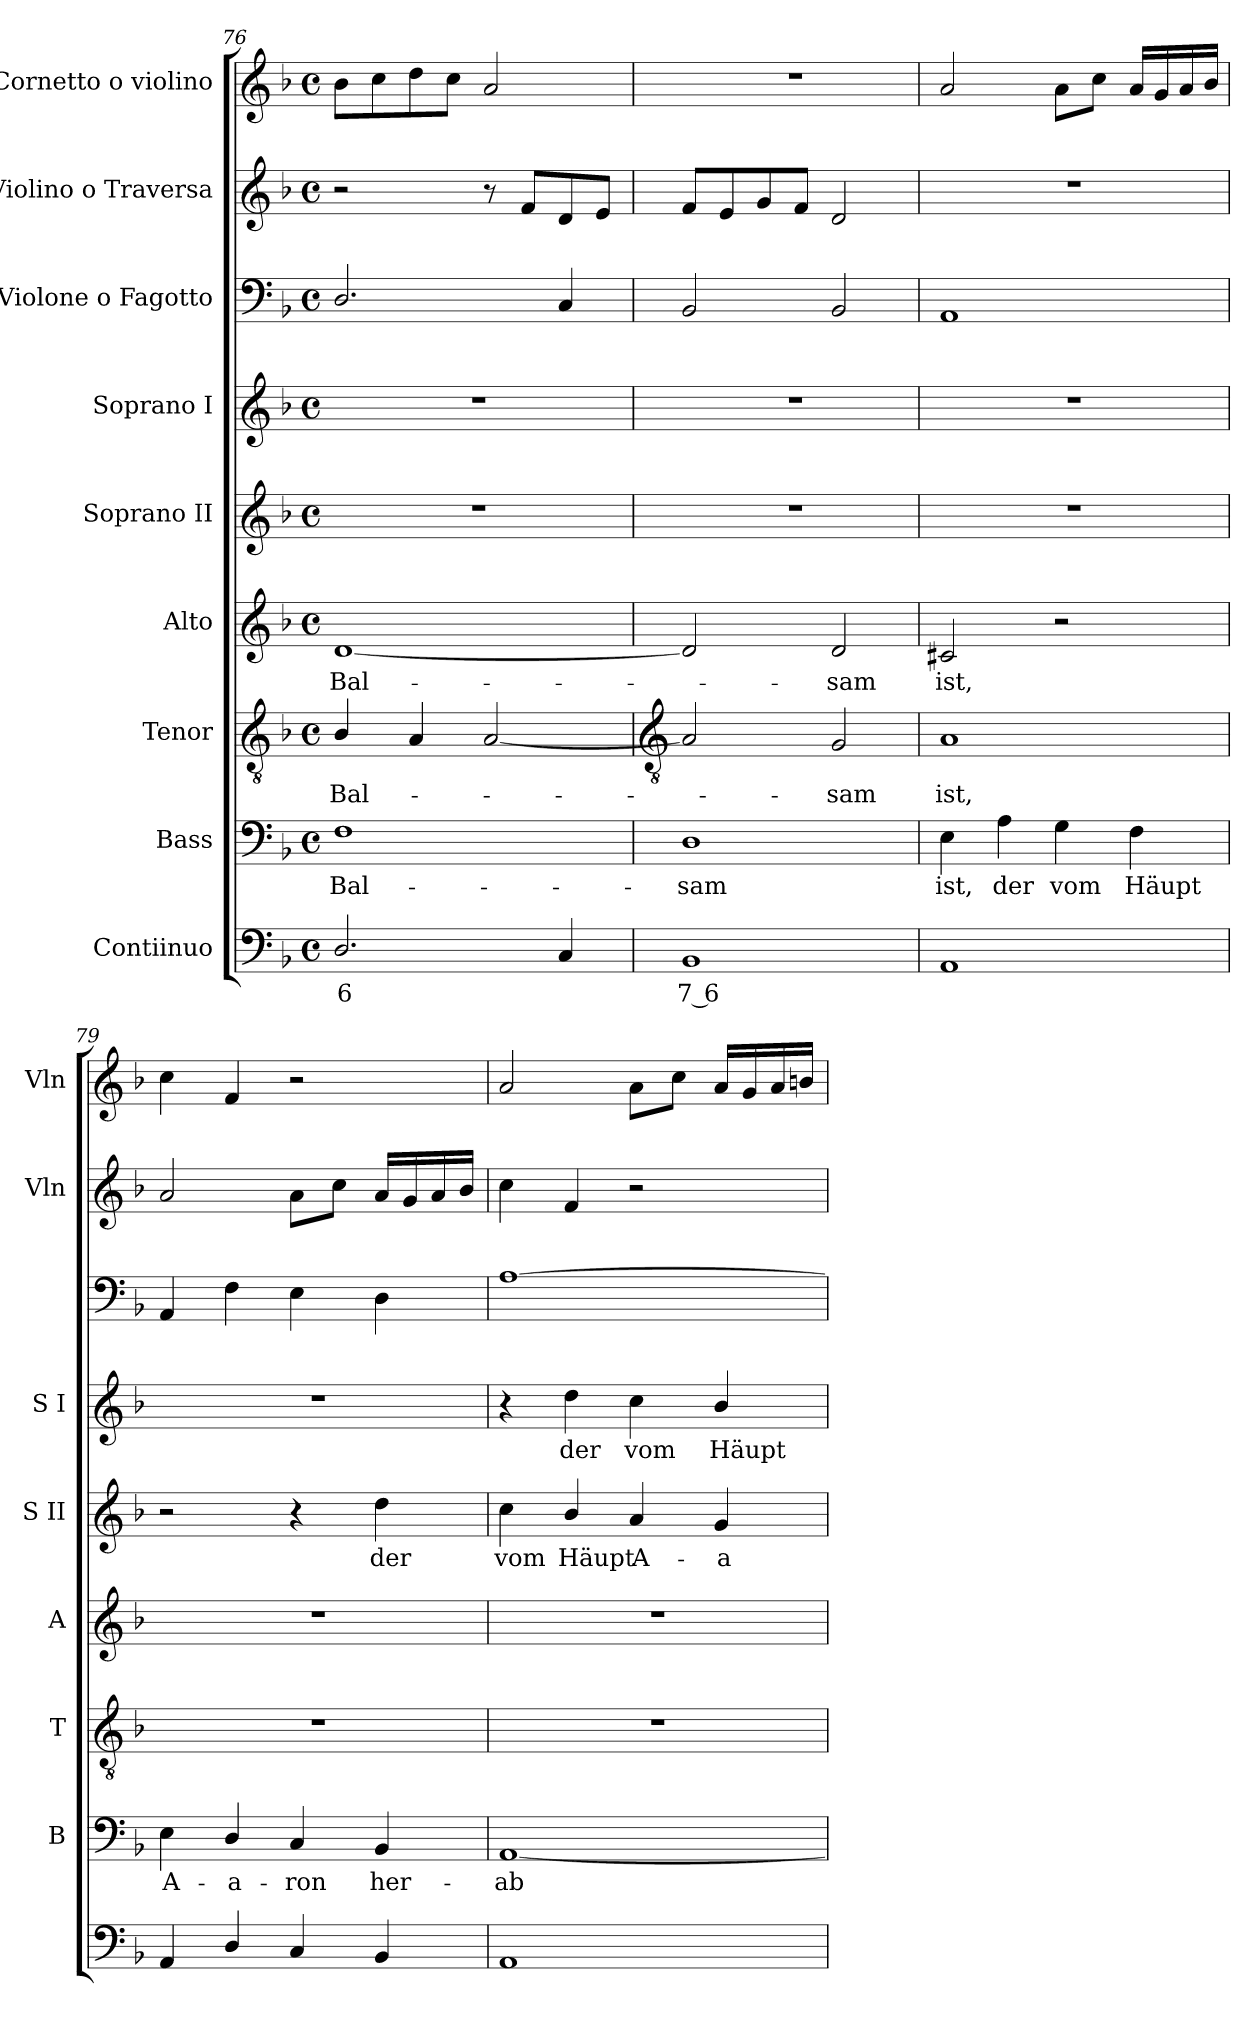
**kern	**text	**kern	**text	**kern	**text	**kern	**text	**kern	**text	**kern	**text	**kern	**kern	**kern
*part9	*part9	*part8	*part8	*part7	*part7	*part6	*part6	*part5	*part5	*part4	*part4	*part3	*part2	*part1
*staff9	*staff9	*staff8	*staff8	*staff7	*staff7	*staff6	*staff6	*staff5	*staff5	*staff4	*staff4	*staff3	*staff2	*staff1
*I"Contiinuo	*	*I"Bass	*	*I"Tenor	*	*I"Alto	*	*I"Soprano II	*	*I"Soprano I	*	*I"Violone o Fagotto	*I"Violino o Traversa	*I"Cornetto o violino
*	*	*I'B	*	*I'T	*	*I'A	*	*I'S II	*	*I'S I	*	*	*I'Vln	*I'Vln
*clefF4	*	*clefF4	*	*clefGv2	*	*clefG2	*	*clefG2	*	*clefG2	*	*clefF4	*clefG2	*clefG2
*k[b-]	*	*k[b-]	*	*k[b-]	*	*k[b-]	*	*k[b-]	*	*k[b-]	*	*k[b-]	*k[b-]	*k[b-]
*F:	*	*F:	*	*F:	*	*F:	*	*F:	*	*F:	*	*F:	*F:	*F:
*M4/4	*	*M4/4	*	*M4/4	*	*M4/4	*	*M4/4	*	*M4/4	*	*M4/4	*M4/4	*M4/4
*met(c)	*	*met(c)	*	*met(c)	*	*met(c)	*	*met(c)	*	*met(c)	*	*met(c)	*met(c)	*met(c)
=76	=76	=76	=76	=76	=76	=76	=76	=76	=76	=76	=76	=76	=76	=76
!	!LO:LY:b	!	!LO:LY:b	!	!LO:LY:b	!	!LO:LY:b	!	!	!	!	!	!	!
2.D/	6	1F	Bal-	4B-/	Bal-	[1d	Bal-	1r	.	1r	.	2.D/	2r	8b-L
.	.	.	.	.	.	.	.	.	.	.	.	.	.	8cc
.	.	.	.	4A	.	.	.	.	.	.	.	.	.	8dd
.	.	.	.	.	.	.	.	.	.	.	.	.	.	8ccJ
.	.	.	.	[2A	.	.	.	.	.	.	.	.	8r	2a
.	.	.	.	.	.	.	.	.	.	.	.	.	8fL	.
4C	.	.	.	.	.	.	.	.	.	.	.	4C	8d	.
.	.	.	.	.	.	.	.	.	.	.	.	.	8eJ	.
!!LO:LB:g=z
=77	=77	=77	=77	=77	=77	=77	=77	=77	=77	=77	=77	=77	=77	=77
*	*	*	*	*clefGv2	*	*	*	*	*	*	*	*	*	*
!	!LO:LY:b	!	!LO:LY:b	!	!	!	!	!	!	!	!	!	!	!
1BB-	7 6	1D	-sam	2A]	.	2d]	.	1r	.	1r	.	2BB-	8fL	1r
.	.	.	.	.	.	.	.	.	.	.	.	.	8e	.
.	.	.	.	.	.	.	.	.	.	.	.	.	8g	.
.	.	.	.	.	.	.	.	.	.	.	.	.	8fJ	.
!	!	!	!	!	!LO:LY:b	!	!LO:LY:b	!	!	!	!	!	!	!
.	.	.	.	2G	sam	2d	sam	.	.	.	.	2BB-	2d	.
=78	=78	=78	=78	=78	=78	=78	=78	=78	=78	=78	=78	=78	=78	=78
!	!	!	!LO:LY:b	!	!LO:LY:b	!	!LO:LY:b	!	!	!	!	!	!	!
1AA	.	4E	ist,	1A	ist,	2c#X	ist,	1r	.	1r	.	1AA	1r	2a
!	!	!	!LO:LY:b	!	!	!	!	!	!	!	!	!	!	!
.	.	4A	der	.	.	.	.	.	.	.	.	.	.	.
!	!	!	!LO:LY:b	!	!	!	!	!	!	!	!	!	!	!
.	.	4G	vom	.	.	2r	.	.	.	.	.	.	.	8aL
.	.	.	.	.	.	.	.	.	.	.	.	.	.	8ccJ
!	!	!	!LO:LY:b	!	!	!	!	!	!	!	!	!	!	!
.	.	4F	Häupt	.	.	.	.	.	.	.	.	.	.	16aLL
.	.	.	.	.	.	.	.	.	.	.	.	.	.	16g
.	.	.	.	.	.	.	.	.	.	.	.	.	.	16a
.	.	.	.	.	.	.	.	.	.	.	.	.	.	16b-JJ
=79	=79	=79	=79	=79	=79	=79	=79	=79	=79	=79	=79	=79	=79	=79
!	!	!	!LO:LY:b	!	!	!	!	!	!	!	!	!	!	!
4AA	.	4E	A-	1r	.	1r	.	2r	.	1r	.	4AA	2a	4cc
!	!	!	!LO:LY:b	!	!	!	!	!	!	!	!	!	!	!
4D/	.	4D/	-a-	.	.	.	.	.	.	.	.	4F	.	4f
!	!	!	!LO:LY:b	!	!	!	!	!	!	!	!	!	!	!
4C	.	4C	-ron	.	.	.	.	4r	.	.	.	4E	8aL	2r
.	.	.	.	.	.	.	.	.	.	.	.	.	8ccJ	.
!	!	!	!LO:LY:b	!	!	!	!	!	!LO:LY:b	!	!	!	!	!
4BB-	.	4BB-	her-	.	.	.	.	4dd	der	.	.	4D	16aLL	.
.	.	.	.	.	.	.	.	.	.	.	.	.	16g	.
.	.	.	.	.	.	.	.	.	.	.	.	.	16a	.
.	.	.	.	.	.	.	.	.	.	.	.	.	16b-JJ	.
=80	=80	=80	=80	=80	=80	=80	=80	=80	=80	=80	=80	=80	=80	=80
!	!	!	!LO:LY:b	!	!	!	!	!	!LO:LY:b	!	!	!	!	!
1AA	.	[1AA	-ab-	1r	.	1r	.	4cc	vom	4r	.	[1A	4cc	2a
!	!	!	!	!	!	!	!	!	!LO:LY:b	!	!LO:LY:b	!	!	!
.	.	.	.	.	.	.	.	4b-/	Häupt	4dd	der	.	4f	.
!	!	!	!	!	!	!	!	!	!LO:LY:b	!	!LO:LY:b	!	!	!
.	.	.	.	.	.	.	.	4a	A-	4cc	vom	.	2r	8aL
.	.	.	.	.	.	.	.	.	.	.	.	.	.	8ccJ
!	!	!	!	!	!	!	!	!	!LO:LY:b	!	!LO:LY:b	!	!	!
.	.	.	.	.	.	.	.	4g	-a-	4b-/	Häupt	.	.	16aLL
.	.	.	.	.	.	.	.	.	.	.	.	.	.	16g
.	.	.	.	.	.	.	.	.	.	.	.	.	.	16a
.	.	.	.	.	.	.	.	.	.	.	.	.	.	16bnJJ
=	=	=	=	=	=	=	=	=	=	=	=	=	=	=
*-	*-	*-	*-	*-	*-	*-	*-	*-	*-	*-	*-	*-	*-	*-
